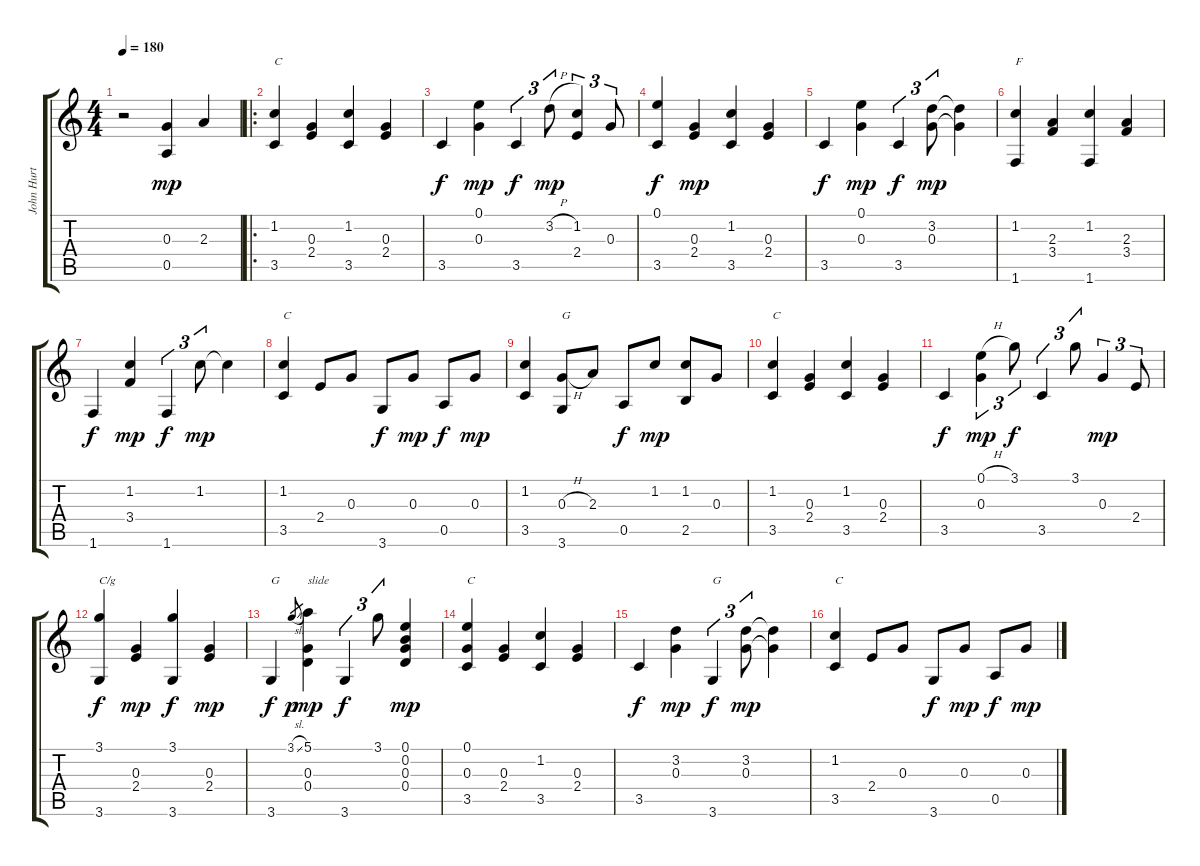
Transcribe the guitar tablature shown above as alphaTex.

\track ("John Hurt guitar" "John Hurt ") {instrument acousticguitarnylon}
\staff {score tabs}
\tuning (E4 B3 G3 D3 A2 E2) {hide}
\ts (4 4)
\tempo 180
\clef g2
\ks c
r.2{dy mp instrument acousticguitarnylon} (0.3 0.5).4 2.3.4 |
\ro
(1.2 3.5).4{txt "C"} (0.3 2.4).4 (1.2 3.5).4 (0.3 2.4).4 |
3.5.4{dy f} (0.1 0.3).4{dy mp} 3.5.4{tu (3 2) dy f} 3.2{h}.8{tu (3 2) dy mp} (1.2 2.4).4{tu (3 2)} 0.3.8{tu (3 2)} |
(0.1 3.5).4{dy f} (0.3 2.4).4{dy mp} (1.2 3.5).4 (0.3 2.4).4 |
3.5.4{dy f} (0.1 0.3).4{dy mp} 3.5.4{tu (3 2) dy f} (3.2 0.3).8{tu (3 2) dy mp} (3.2{t} 0.3{t}).4 |
(1.2 1.6).4{txt "F"} (2.3 3.4).4 (1.2 1.6).4 (2.3 3.4).4 |
1.6.4{dy f} (1.2 3.4).4{dy mp} 1.6.4{tu (3 2) dy f} 1.2.8{tu (3 2) dy mp} 1.2{t}.4 |
(1.2 3.5).4{txt "C"} 2.4.8 0.3.8 3.6.8{dy f} 0.3.8{dy mp} 0.5.8{dy f} 0.3.8{dy mp} |
(1.2 3.5).4 (0.3{h} 3.6).8{txt "G"} 2.3.8 0.5.8{dy f} 1.2.8{dy mp} (1.2 2.5).8 0.3.8 |
(1.2 3.5).4{txt "C"} (0.3 2.4).4 (1.2 3.5).4 (0.3 2.4).4 |
3.5.4{dy f} (0.1{h} 0.3).4{tu (3 2) dy mp} 3.1.8{tu (3 2) dy f} 3.5.4{tu (3 2)} 3.1.8{tu (3 2)} 0.3.4{tu (3 2) dy mp} 2.4.8{tu (3 2)} |
(3.1 3.6).4{txt "C/g" dy f} (0.3 2.4).4{dy mp} (3.1 3.6).4{dy f} (0.3 2.4).4{dy mp} |
3.6.4{txt "G" dy f} 3.1{sl}.8{gr dy p} (5.1 0.3 0.4).4{txt "slide" dy mp} 3.6.4{tu (3 2) dy f} 3.1.8{tu (3 2)} (0.1 0.2 0.3 0.4).4{dy mp} |
(0.1 0.3 3.5).4{txt "C"} (0.3 2.4).4 (1.2 3.5).4 (0.3 2.4).4 |
3.5.4{dy f} (3.2 0.3).4{dy mp} 3.6.4{tu (3 2) txt "G" dy f} (3.2 0.3).8{tu (3 2) dy mp} (3.2{t} 0.3{t}).4 |
(1.2 3.5).4{txt "C"} 2.4.8 0.3.8 3.6.8{dy f} 0.3.8{dy mp} 0.5.8{dy f} 0.3.8{dy mp}
